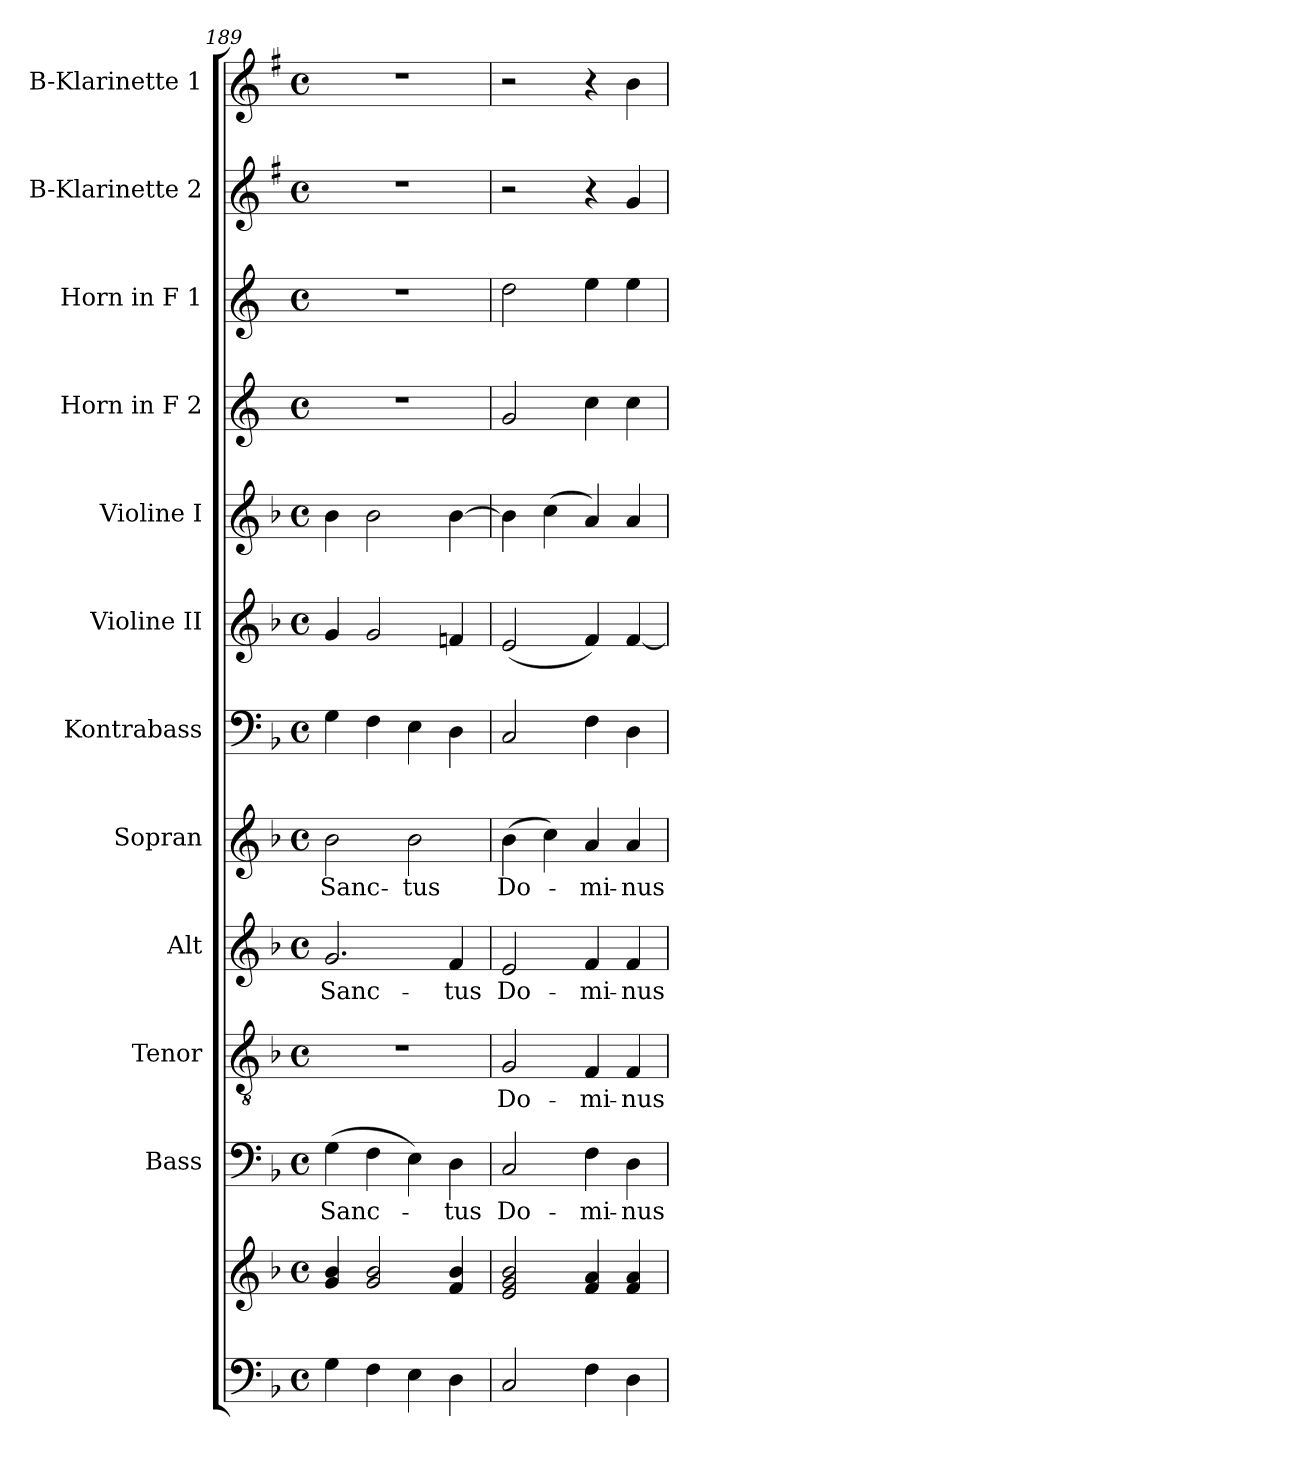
**kern	**kern	**kern	**text	**kern	**text	**kern	**text	**kern	**text	**kern	**kern	**kern	**kern	**kern	**kern	**kern
*part12	*part12	*part11	*part11	*part10	*part10	*part9	*part9	*part8	*part8	*part7	*part6	*part5	*part4	*part3	*part2	*part1
*staff13	*staff12	*staff11	*staff11	*staff10	*staff10	*staff9	*staff9	*staff8	*staff8	*staff7	*staff6	*staff5	*staff4	*staff3	*staff2	*staff1
*	*	*I"Bass	*	*I"Tenor	*	*I"Alt	*	*I"Sopran	*	*I"Kontrabass	*I"Violine II	*I"Violine I	*I"Horn in F 2	*I"Horn in F 1	*I"B-Klarinette 2	*I"B-Klarinette 1
*	*	*I'B.	*	*I'T.	*	*I'A.	*	*I'S.	*	*I'Kb.	*I'Vl. II	*I'Vl. I	*	*	*I'B Kl. 2	*I'B Kl. 1
*clefF4	*clefG2	*clefF4	*	*clefGv2	*	*clefG2	*	*clefG2	*	*clefF4	*clefG2	*clefG2	*clefG2	*clefG2	*clefG2	*clefG2
*	*	*	*	*	*	*	*	*	*	*ITrd7c12	*	*	*ITrd4c7	*ITrd4c7	*ITrd1c2	*ITrd1c2
*k[b-]	*k[b-]	*k[b-]	*	*k[b-]	*	*k[b-]	*	*k[b-]	*	*k[b-]	*k[b-]	*k[b-]	*k[b-]	*k[b-]	*k[b-]	*k[b-]
*F:	*F:	*F:	*	*F:	*	*F:	*	*F:	*	*F:	*F:	*F:	*F:	*F:	*F:	*F:
*M4/4	*M4/4	*M4/4	*	*M4/4	*	*M4/4	*	*M4/4	*	*M4/4	*M4/4	*M4/4	*M4/4	*M4/4	*M4/4	*M4/4
*met(c)	*met(c)	*met(c)	*	*met(c)	*	*met(c)	*	*met(c)	*	*met(c)	*met(c)	*met(c)	*met(c)	*met(c)	*met(c)	*met(c)
=189	=189	=189	=189	=189	=189	=189	=189	=189	=189	=189	=189	=189	=189	=189	=189	=189
!	!	!	!LO:LY:b	!	!	!	!LO:LY:b	!	!LO:LY:b	!	!	!	!	!	!	!
4G\	4g/ 4b-/	(>4G\	Sanc-	1r	.	2.g/	Sanc-	2b-\	Sanc-	4GG\	4g/	4b-\	1r	1r	1r	1r
4F\	2g/ 2b-/	4F\	.	.	.	.	.	.	.	4FF\	2g/	2b-\	.	.	.	.
!	!	!	!	!	!	!	!	!	!LO:LY:b	!	!	!	!	!	!	!
4E\	.	4E\)	.	.	.	.	.	2b-\	-tus	4EE\	.	.	.	.	.	.
!	!	!	!LO:LY:b	!	!	!	!LO:LY:b	!	!	!	!	!	!	!	!	!
4D\	4f/ 4b-/	4D\	-tus	.	.	4f/	-tus	.	.	4DD\	4fn/	[4b-\	.	.	.	.
=190	=190	=190	=190	=190	=190	=190	=190	=190	=190	=190	=190	=190	=190	=190	=190	=190
!	!	!	!LO:LY:b	!	!LO:LY:b	!	!LO:LY:b	!	!LO:LY:b	!	!	!	!	!	!	!
2C/	2e/ 2g/ 2b-/	2C/	Do-	2G/	Do-	2e/	Do-	(>4b-\	Do-	2CC/	(<2e/	4b-\]	2c/	2g\	2r	2r
.	.	.	.	.	.	.	.	4cc\)	.	.	.	(>4cc\	.	.	.	.
!	!	!	!LO:LY:b	!	!LO:LY:b	!	!LO:LY:b	!	!LO:LY:b	!	!	!	!	!	!	!
4F\	4f/ 4a/	4F\	-mi-	4F/	-mi-	4f/	-mi-	4a/	-mi-	4FF\	4f/)	4a/)	4f\	4a\	4r	4r
!	!	!	!LO:LY:b	!	!LO:LY:b	!	!LO:LY:b	!	!LO:LY:b	!	!	!	!	!	!	!
4D\	4f/ 4a/	4D\	-nus	4F/	-nus	4f/	-nus	4a/	-nus	4DD\	[4f/	4a/	4f\	4a\	4f/	4a\
=	=	=	=	=	=	=	=	=	=	=	=	=	=	=	=	=
*-	*-	*-	*-	*-	*-	*-	*-	*-	*-	*-	*-	*-	*-	*-	*-	*-
